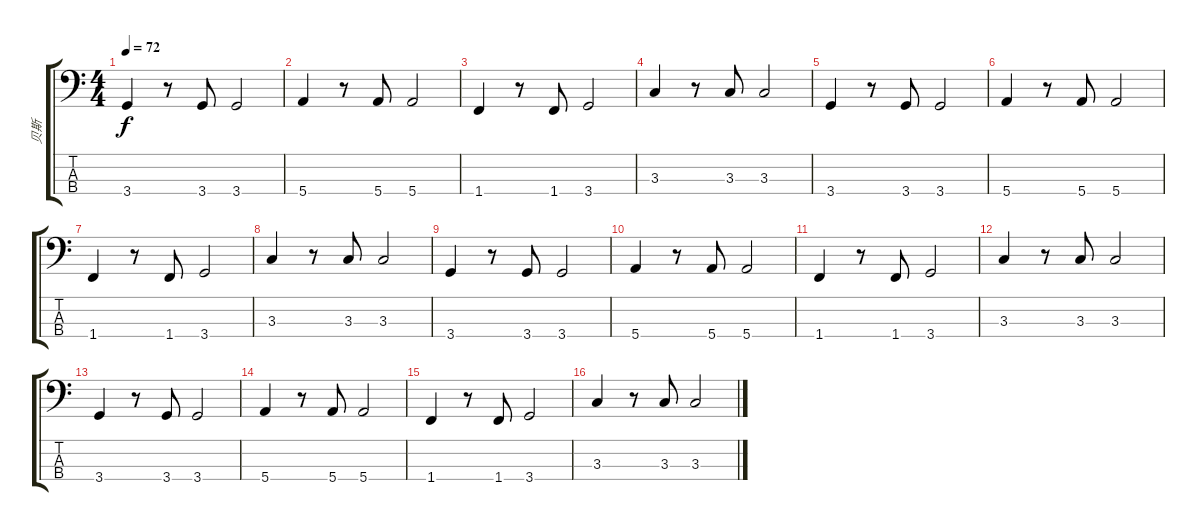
\track ("贝斯" "贝斯") {instrument electricbassfinger}
\staff {score tabs}
\tuning (G2 D2 A1 E1) {hide}
\ts (4 4)
\tempo 72
\clef f4
\ks c
3.4.4{dy f} r.8 3.4.8 3.4.2 |
5.4.4 r.8 5.4.8 5.4.2 |
1.4.4 r.8 1.4.8 3.4.2 |
3.3.4 r.8 3.3.8 3.3.2 |
3.4.4 r.8 3.4.8 3.4.2 |
5.4.4 r.8 5.4.8 5.4.2 |
1.4.4 r.8 1.4.8 3.4.2 |
3.3.4 r.8 3.3.8 3.3.2 |
3.4.4 r.8 3.4.8 3.4.2 |
5.4.4 r.8 5.4.8 5.4.2 |
1.4.4 r.8 1.4.8 3.4.2 |
3.3.4 r.8 3.3.8 3.3.2 |
3.4.4 r.8 3.4.8 3.4.2 |
5.4.4 r.8 5.4.8 5.4.2 |
1.4.4 r.8 1.4.8 3.4.2 |
3.3.4 r.8 3.3.8 3.3.2
